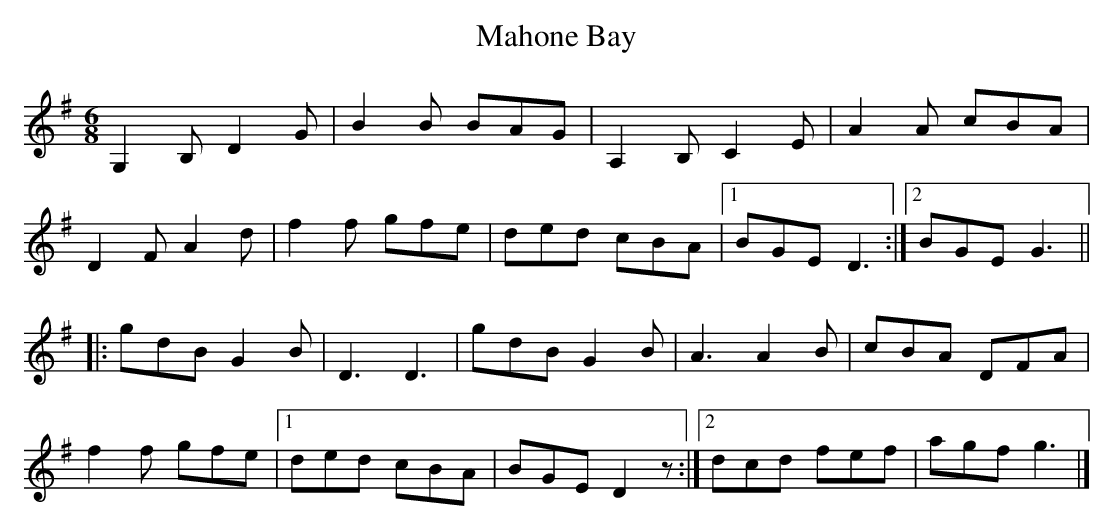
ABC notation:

X:1
T:Mahone Bay
M:6/8
L:1/8
K:G
G,2B, D2G|B2B BAG|A,2B, C2E|A2A cBA|
D2F A2d|f2f gfe|ded cBA|[1BGE D3:|[2 BGE G3 ||
|:gdB G2B|D3 D3|gdB G2B|A3 A2B |cBA DFA|
f2f gfe|[1 ded cBA|BGED2z:|[2 dcd fef| agf g3|]
